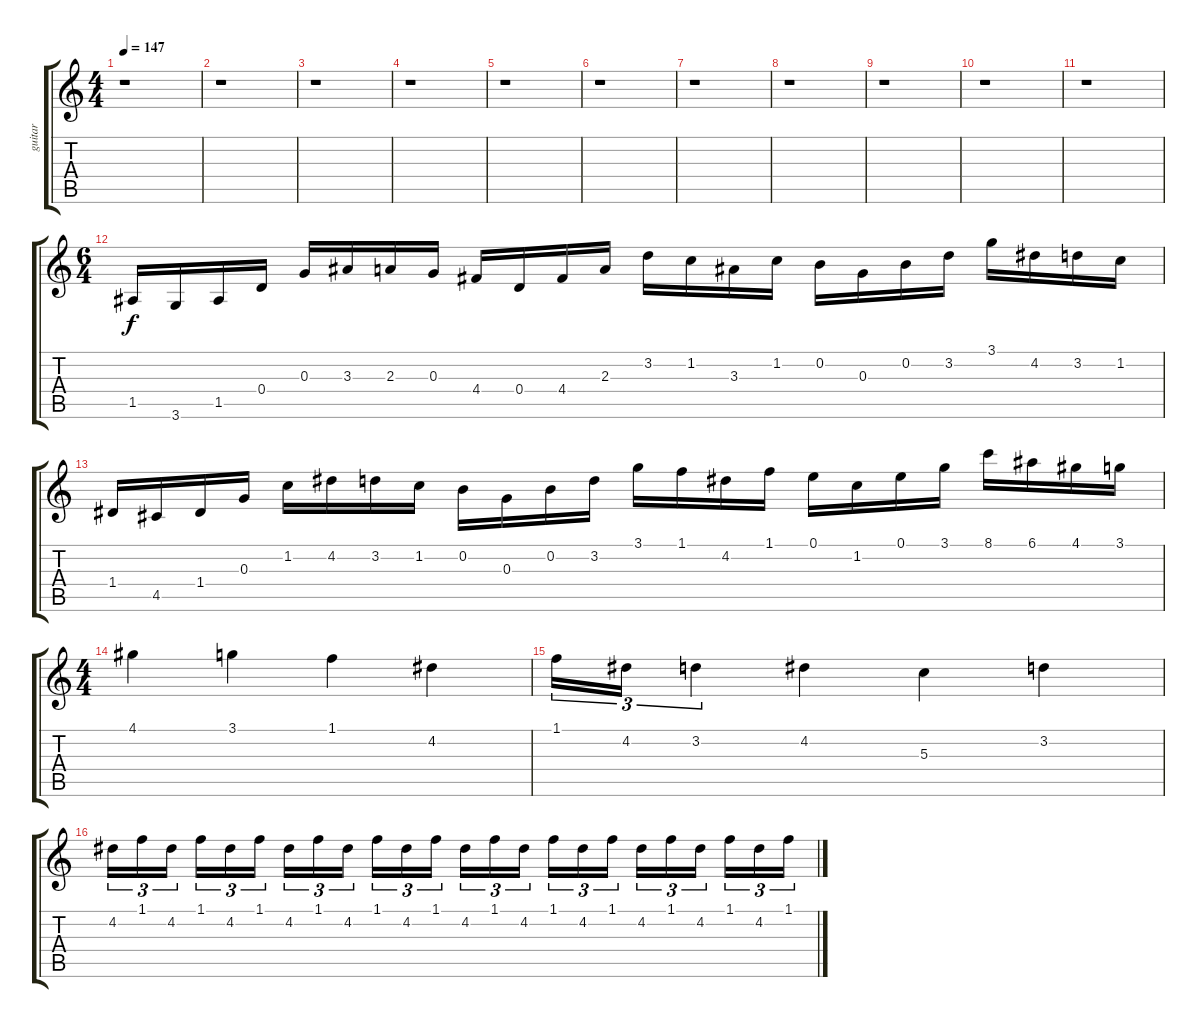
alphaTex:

\track ("guitar" "guitar") {instrument distortionguitar}
\staff {score tabs}
\tuning (E4 B3 G3 D3 A2 E2) {hide}
\ts (4 4)
\tempo 147
\clef g2
\ks c
r.1{dy f} |
r.1 |
r.1 |
r.1 |
r.1 |
r.1 |
r.1 |
r.1 |
r.1 |
r.1 |
r.1 |
\ts (6 4)
1.5.16{volume 14} 3.6.16 1.5.16 0.4.16 0.3.16 3.3.16 2.3.16 0.3.16 4.4.16 0.4.16 4.4.16 2.3.16 3.2.16 1.2.16 3.3.16 1.2.16 0.2.16 0.3.16 0.2.16 3.2.16 3.1.16 4.2.16 3.2.16 1.2.16 |
1.4.16 4.5.16 1.4.16 0.3.16 1.2.16 4.2.16 3.2.16 1.2.16 0.2.16 0.3.16 0.2.16 3.2.16 3.1.16 1.1.16 4.2.16 1.1.16 0.1.16 1.2.16 0.1.16 3.1.16 8.1.16 6.1.16 4.1.16 3.1.16 |
\ts (4 4)
4.1.4 3.1.4 1.1.4 4.2.4 |
1.1.16{tu (3 2)} 4.2.16{tu (3 2)} 3.2.4{tu (3 2)} 4.2.4 5.3.4 3.2.4 |
4.2.16{tu (3 2)} 1.1.16{tu (3 2)} 4.2.16{tu (3 2)} 1.1.16{tu (3 2)} 4.2.16{tu (3 2)} 1.1.16{tu (3 2)} 4.2.16{tu (3 2)} 1.1.16{tu (3 2)} 4.2.16{tu (3 2)} 1.1.16{tu (3 2)} 4.2.16{tu (3 2)} 1.1.16{tu (3 2)} 4.2.16{tu (3 2)} 1.1.16{tu (3 2)} 4.2.16{tu (3 2)} 1.1.16{tu (3 2)} 4.2.16{tu (3 2)} 1.1.16{tu (3 2)} 4.2.16{tu (3 2)} 1.1.16{tu (3 2)} 4.2.16{tu (3 2)} 1.1.16{tu (3 2)} 4.2.16{tu (3 2)} 1.1.16{tu (3 2)}
